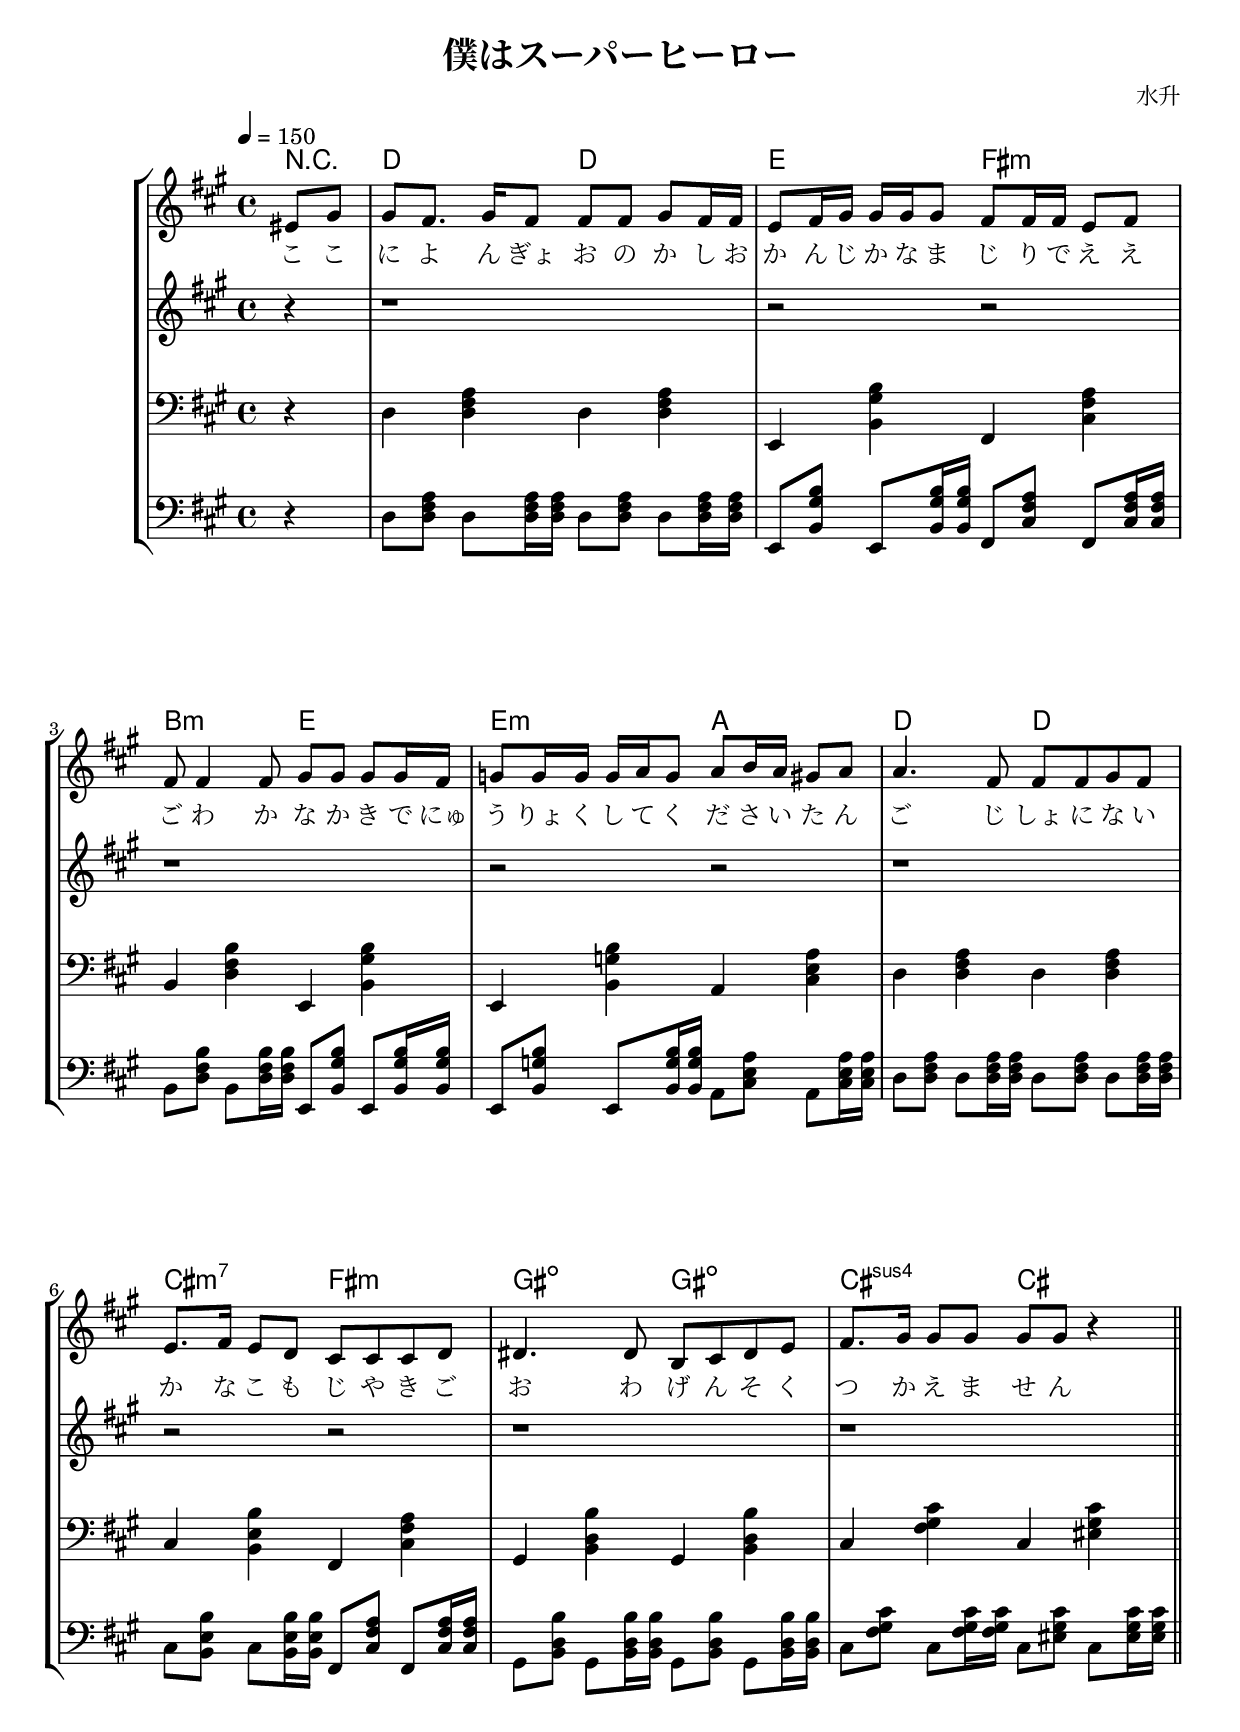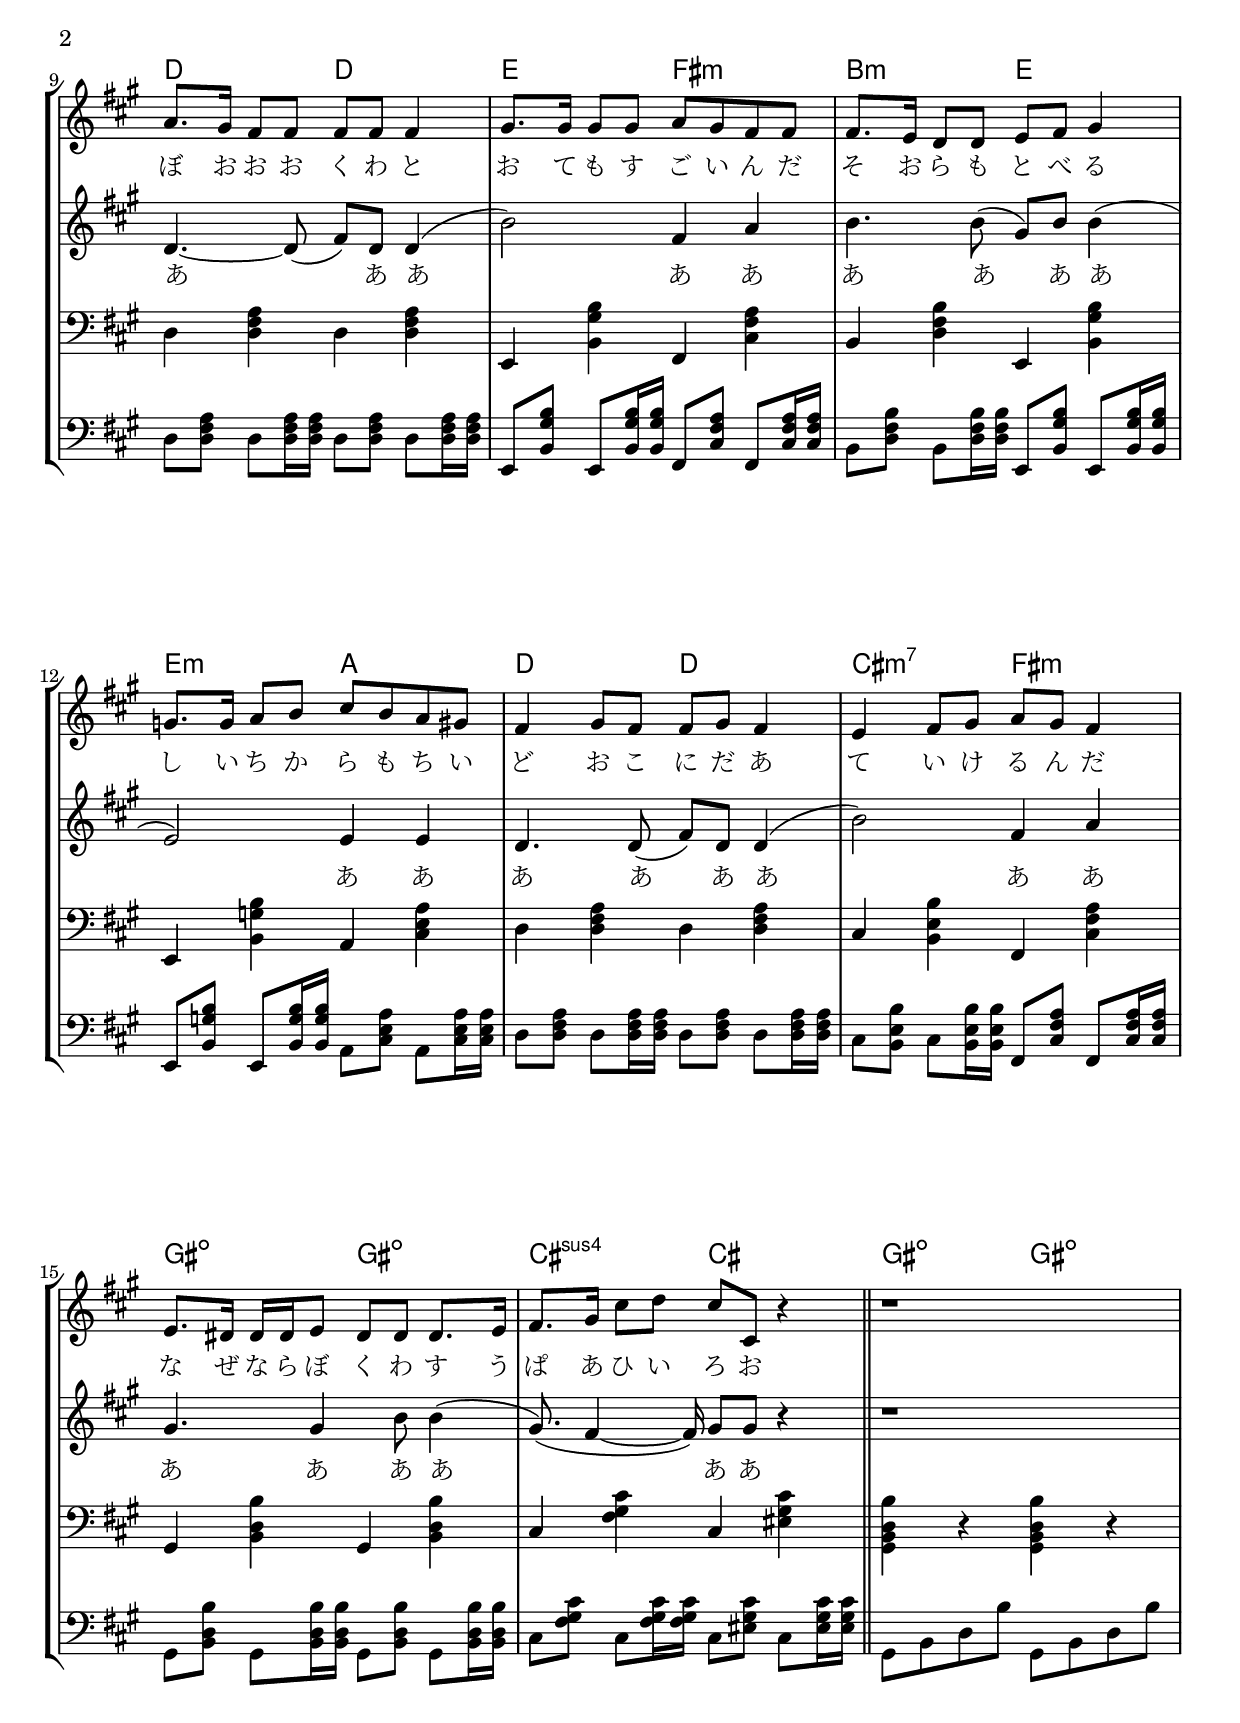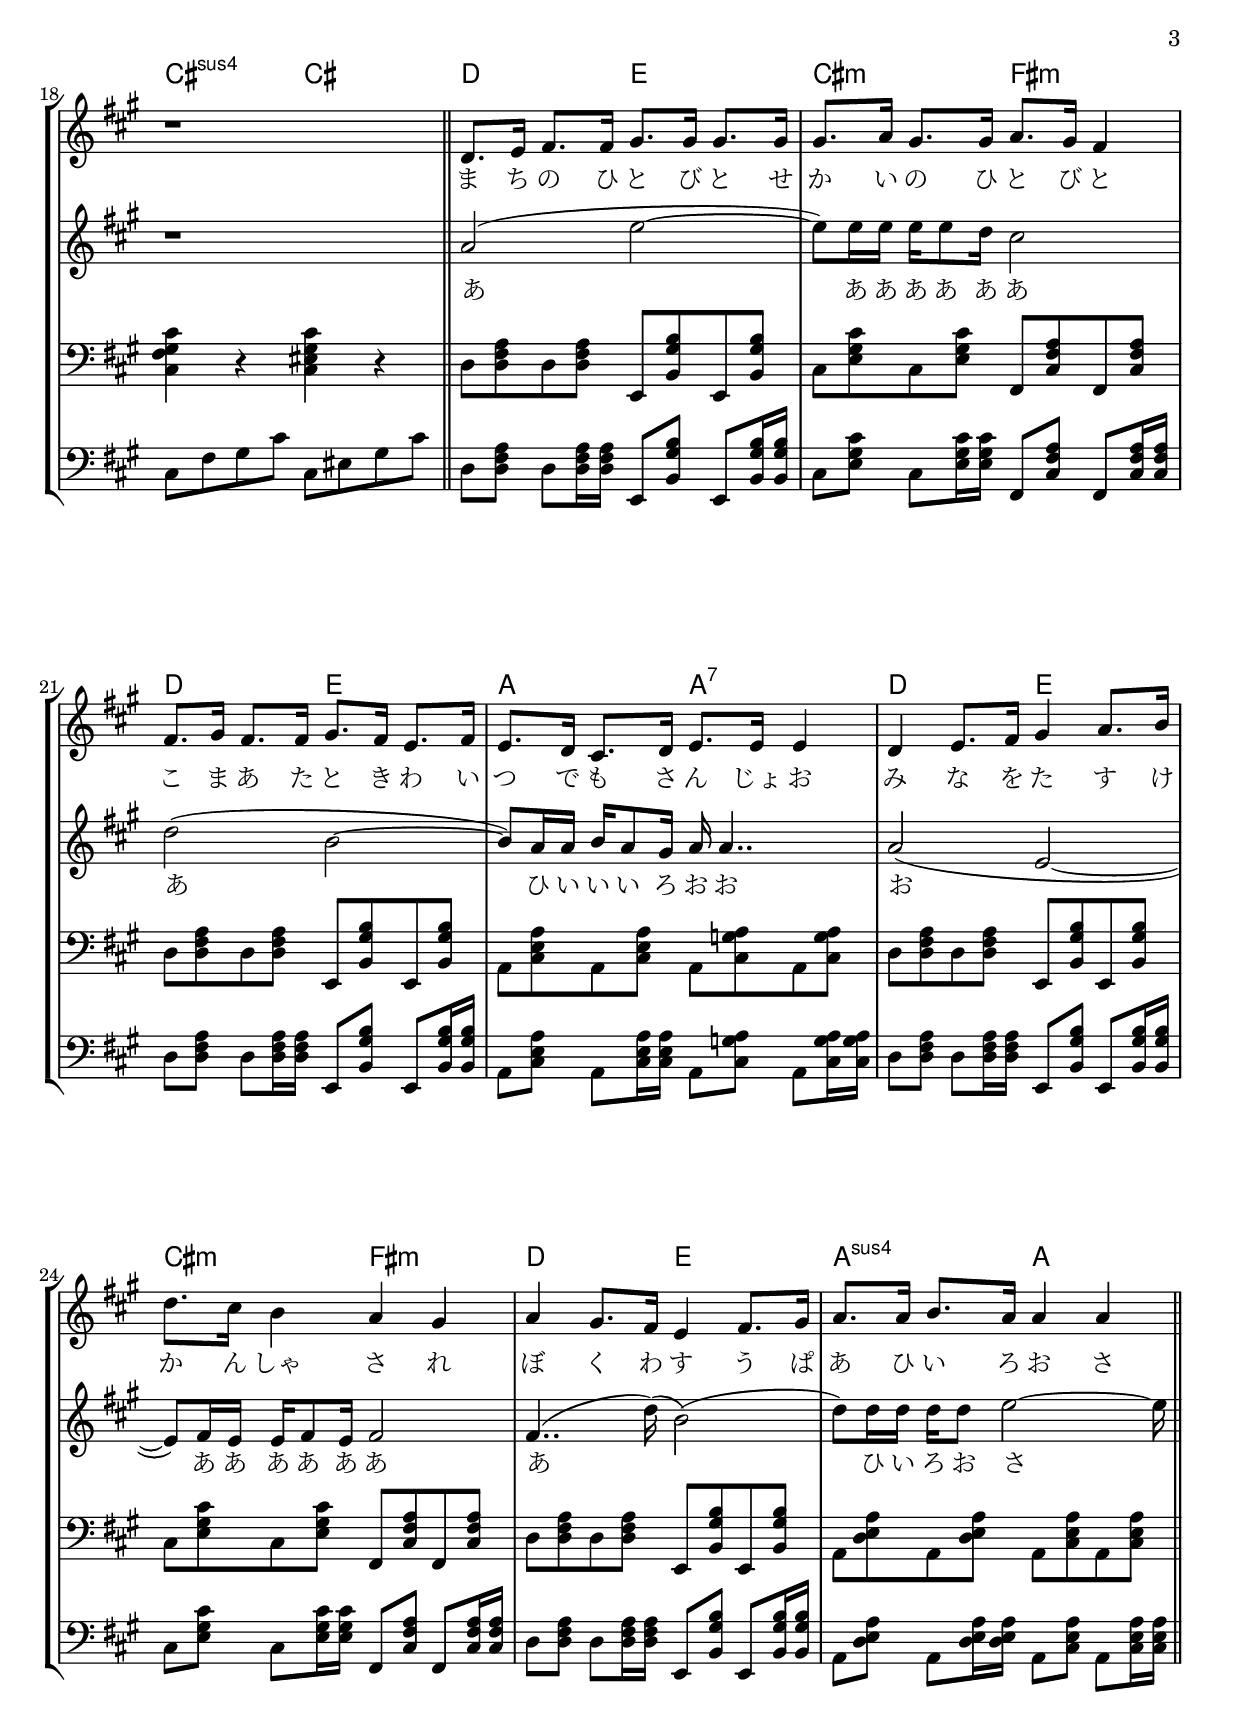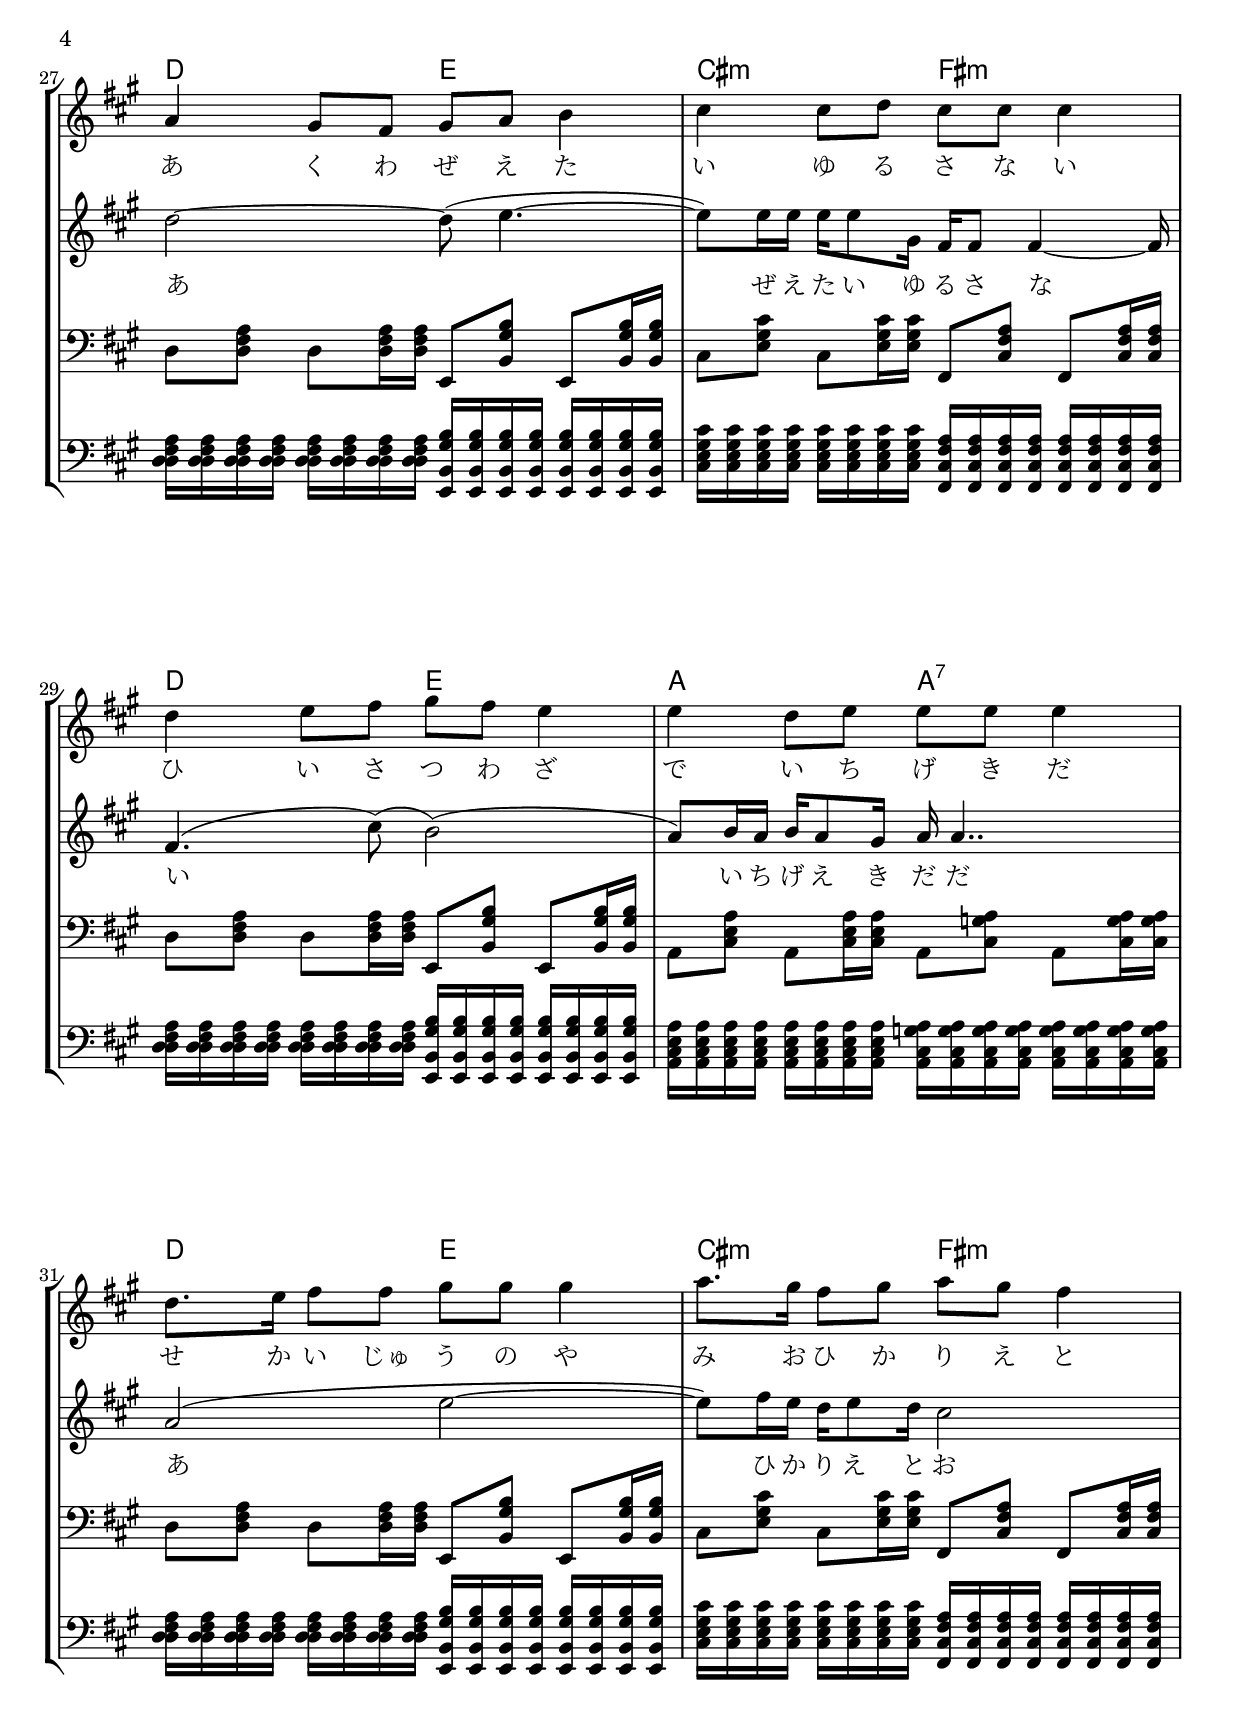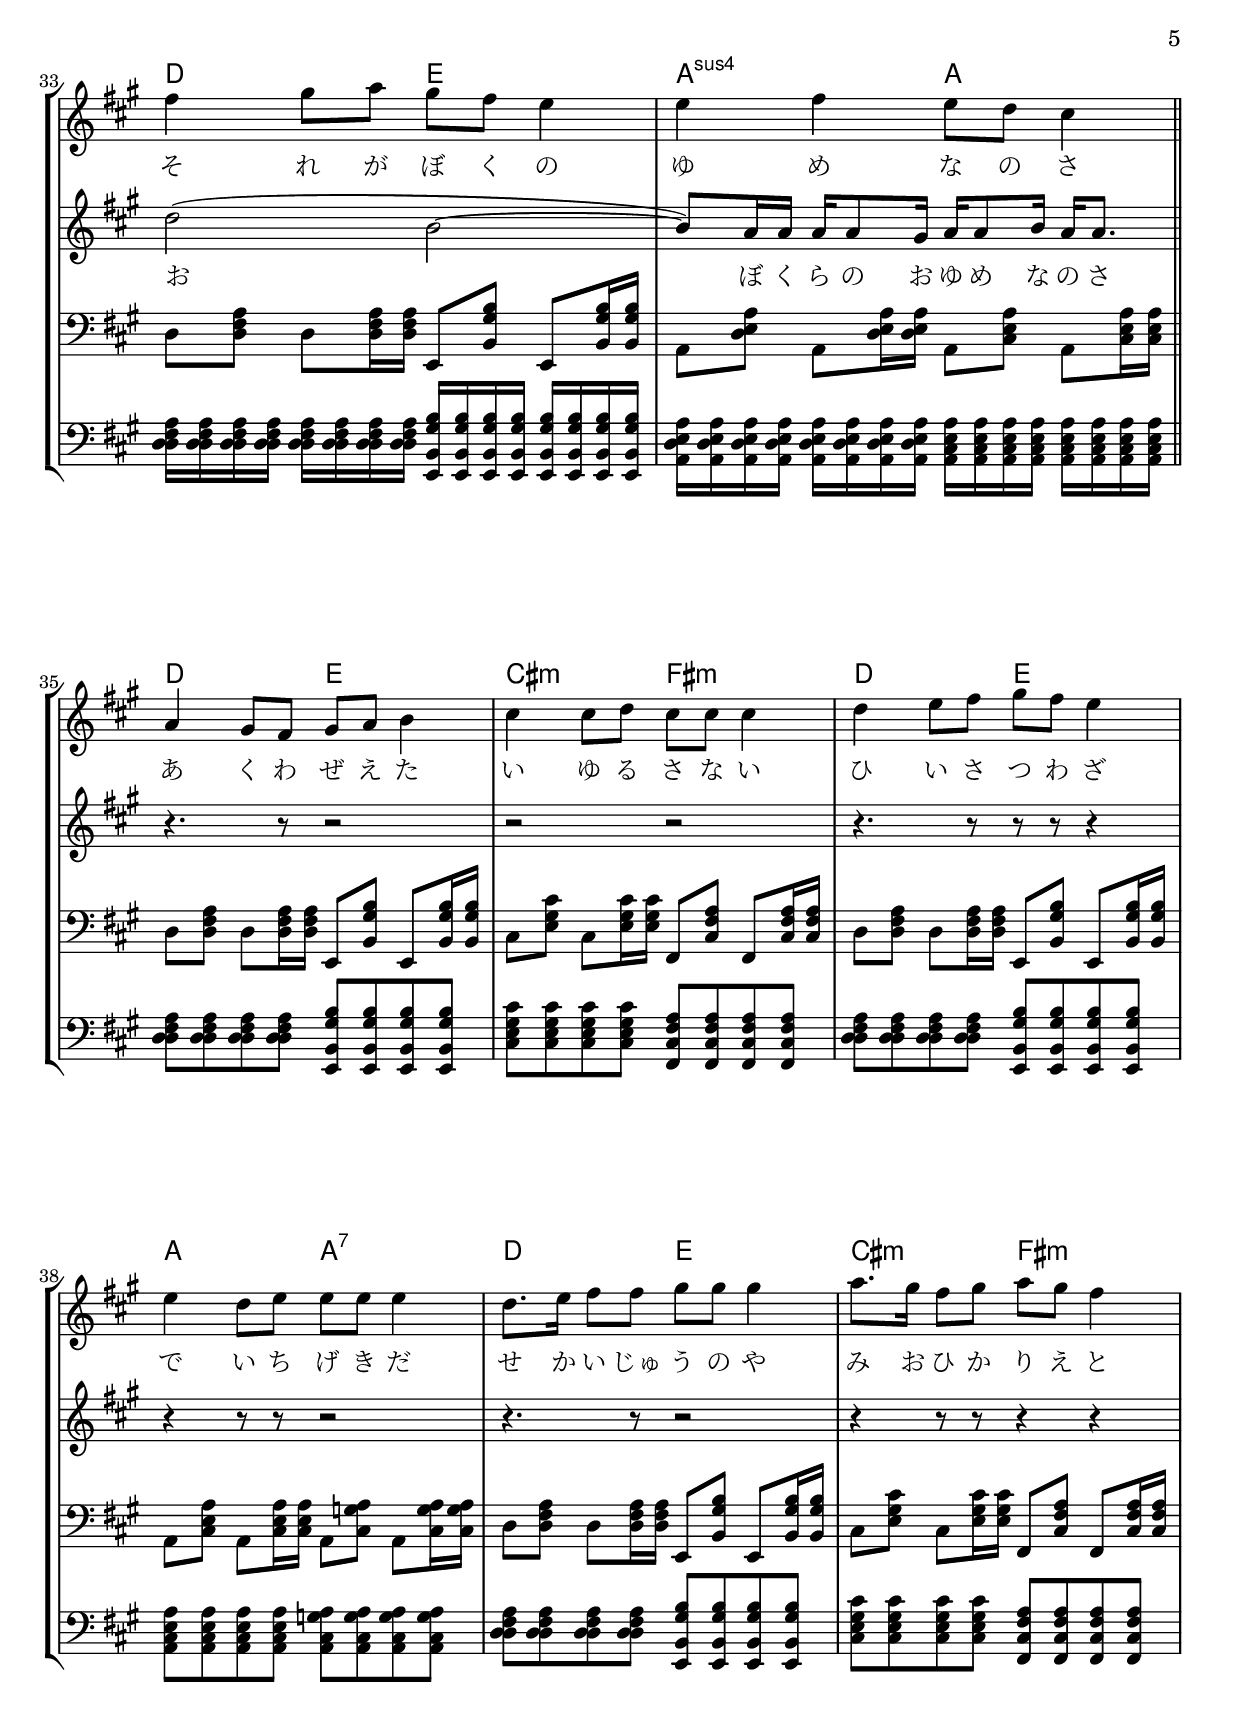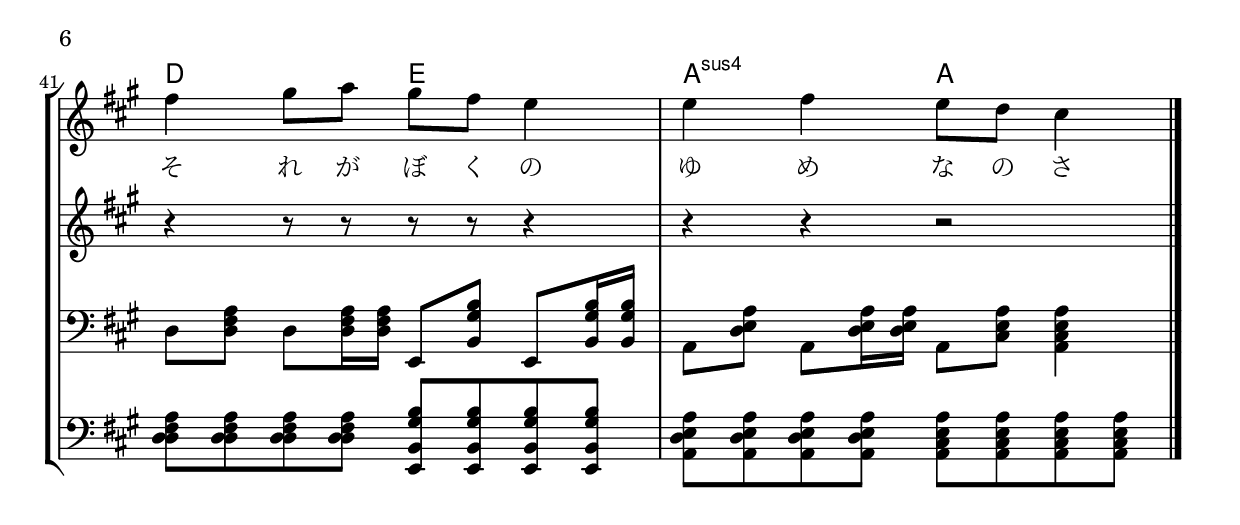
\version "2.12.1"

\header {
	title = \markup {僕はスーパーヒーロー}
	composer = \markup \center-column {水升}
}

harmony = \chordmode {
		r4d2 d e fis:m b:m e e:m a d d cis:min7 fis:m gis:dim gis:dim cis:sus4 cis 

	d d e fis:m b:m e e:m a d d cis:min7 fis:m gis:dim gis:dim cis:sus4 cis 

	gis:dim gis:dim cis:sus4 cis 

	d e cis:m fis:m d e a a:7 d e cis:m fis:m d e a:sus4 a 

	d e cis:m fis:m d e a a:7 d e cis:m fis:m d e a:sus4 a 

	d e cis:m fis:m d e a a:7 d e cis:m fis:m d e a:sus4 a 
}

melody = {
	\set Staff.midiInstrument = #"Electric Guitar (jazz)"
	\partial 8*2
		\key a \major
	\tempo 4 = 150
eis'8  gis'8 
	gis'8  fis'8.  gis'16  fis'8  fis'8  fis'8  gis'8  fis'16  fis'16 
	e'8  fis'16  gis'16  gis'16  gis'16  gis'8  fis'8  fis'16  fis'16  e'8  fis'8 
	fis'8  fis'4  fis'8  gis'8  gis'8  gis'8  gis'16  fis'16 
	g'8  g'16  g'16  g'16  a'16  g'8  a'8  b'16  a'16  gis'8  a'8 
	a'4.  fis'8  fis'8  fis'8  gis'8  fis'8 
	e'8.  fis'16  e'8  d'8  cis'8  cis'8  cis'8  d'8 
	dis'4.  dis'8  b8  cis'8  dis'8  e'8 
	fis'8.  gis'16  gis'8  gis'8  gis'8  gis'8  	r4 	\set Staff.midiInstrument = #"mmi0.45"
	a'8.  gis'16  fis'8  fis'8  fis'8  fis'8  fis'4 
	gis'8.  gis'16  gis'8  gis'8  a'8  gis'8  fis'8  fis'8 
	fis'8.  e'16  d'8  d'8  e'8  fis'8  gis'4 
	g'8.  g'16  a'8  b'8  cis''8  b'8  a'8  gis'8 
	fis'4  gis'8  fis'8  fis'8  gis'8  fis'4 
	e'4  fis'8  gis'8  a'8  gis'8  fis'4 
	e'8.  dis'16  dis'16  dis'16  e'8  dis'8  dis'8  dis'8.  e'16 
	fis'8.  gis'16  cis''8  d''8  cis''8  cis'8  	r4 	r1 | r1   
	\set Staff.midiInstrument = #"mmi0.45"
	d'8.  e'16  fis'8.  fis'16  gis'8.  gis'16  gis'8.  gis'16 
	gis'8.  a'16  gis'8.  gis'16  a'8.  gis'16  fis'4 
	fis'8.  gis'16  fis'8.  fis'16  gis'8.  fis'16  e'8.  fis'16 
	e'8.  d'16  cis'8.  d'16  e'8.  e'16  e'4 
	d'4  e'8.  fis'16  gis'4  a'8.  b'16 
	d''8.  cis''16  b'4  a'4  gis'4 
	a'4  gis'8.  fis'16  e'4  fis'8.  gis'16 
	a'8.  a'16  b'8.  a'16  a'4  a'4
	\set Staff.midiInstrument = #"mmi0.45"
	a'4  gis'8  fis'8  gis'8  a'8  b'4 
	cis''4  cis''8  d''8  cis''8  cis''8  cis''4 
	d''4  e''8  fis''8  gis''8  fis''8  e''4 
	e''4  d''8  e''8  e''8  e''8  e''4 
	d''8.  e''16  fis''8  fis''8  gis''8  gis''8  gis''4 
	a''8.  gis''16  fis''8  gis''8  a''8  gis''8  fis''4 
	fis''4  gis''8  a''8  gis''8  fis''8  e''4 
	e''4  fis''4  e''8  d''8  cis''4
	\set Staff.midiInstrument = #"Electric Guitar (jazz)"
	a'4  gis'8  fis'8  gis'8  a'8  b'4 
	cis''4  cis''8  d''8  cis''8  cis''8  cis''4 
	d''4  e''8  fis''8  gis''8  fis''8  e''4 
	e''4  d''8  e''8  e''8  e''8  e''4 
	d''8.  e''16  fis''8  fis''8  gis''8  gis''8  gis''4 
	a''8.  gis''16  fis''8  gis''8  a''8  gis''8  fis''4 
	fis''4  gis''8  a''8  gis''8  fis''8  e''4 
	e''4  fis''4  e''8  d''8  cis''4
	\bar "|."
}

words = \lyricmode {
	こ  こ  に  よ  ん  ぎょ  お  の  か  し  お  か  ん  じ  か  な  ま  じ  り  で  え  え  ご  わ  か  な  か  き  で  にゅ  う  りょ  く  し  て  く  だ  さ  い  た  ん  ご  じ  しょ  に  な  い  か  な  こ  も  じ  や  き  ご  お  わ  げ  ん  そ  く  つ  か  え  ま  せ  ん  
	ぼ  お  お  お  く  わ  と  お  て  も  す  ご  い  ん  だ  そ  お  ら  も  と  べ  る  し  い  ち  か  ら  も  ち  い  ど  お  こ  に  だ  あ  て  い  け  る  ん  だ  な  ぜ  な  ら  ぼ  く  わ  す  う  ぱ  あ  ひ  い  ろ  お  
	
	ま  ち  の  ひ  と  び  と  せ  か  い  の  ひ  と  び  と  こ  ま  あ  た  と  き  わ  い  つ  で  も  さ  ん  じょ  お  み  な  を  た  す  け  か  ん  しゃ  さ  れ  ぼ  く  わ  す  う  ぱ  あ  ひ  い  ろ  お  さ  
	あ  く  わ  ぜ  え  た  い  ゆ  る  さ  な  い  ひ  い  さ  つ  わ  ざ  で  い  ち  げ  き  だ  せ  か  い  じゅ  う  の  や  み  お  ひ  か  り  え  と  そ  れ  が  ぼ  く  の  ゆ  め  な  の  さ  
	あ  く  わ  ぜ  え  た  い  ゆ  る  さ  な  い  ひ  い  さ  つ  わ  ざ  で  い  ち  げ  き  だ  せ  か  い  じゅ  う  の  や  み  お  ひ  か  り  え  と  そ  れ  が  ぼ  く  の  ゆ  め  な  の  さ  
}

secondmelody = {
	\set Staff.midiInstrument = #"Helicopter"
	\partial 8*2
		\key a \major
	\tempo 4 = 150
r4  r1 
	r2  r2 
	r1~ 
	r2  r2 
	r1 
	r2  r2 
	r1 
	r1
	\set Staff.midiInstrument = #"fss0.32"
	d'4.  d'8  (fis'8)  d'8  d'4 
	(b'2)  fis'4  a'4 
	b'4.  b'8  (gis'8)  b'8  b'4 
	(e'2)  e'4  e'4 
	d'4.  d'8  (fis'8)  d'8  d'4 
	(b'2)  fis'4  a'4 
	gis'4.  gis'4  b'8  b'4 
	(gis'8.)  (fis'4~fis'16)  gis'8  gis'8  	r4 	r1 | r1   
	\set Staff.midiInstrument = #"fss0.32"
	a'2  (e''2~ 
	e''8)  e''16  e''16  e''16  e''8  d''16  cis''2 
	d''2  (b'2~ 
	b'8)  a'16  a'16  b'16  a'8  gis'16  a'16  a'4.. 
	a'2  (e'2~ 
	e'8)  fis'16  e'16  e'16  fis'8  e'16  fis'2 
	fis'4..  (d''16)  (b'2) 
	(d''8)  d''16  d''16  d''16  d''8  e''2~e''16
	\set Staff.midiInstrument = #"fss0.32"
	d''2~d''8  (e''4.~ 
	e''8)  e''16  e''16  e''16  e''8  gis'16  fis'16  fis'8  fis'4~fis'16 
	fis'4.  (cis''8)  (b'2) 
	(a'8)  b'16  a'16  b'16  a'8  gis'16  a'16  a'4.. 
	a'2  (e''2~ 
	e''8)  fis''16  e''16  d''16  e''8  d''16  cis''2 
	d''2  (b'2~ 
	b'8)  a'16  a'16  a'16  a'8  gis'16  a'16  a'8  b'16  a'16  a'8.
	\set Staff.midiInstrument = #"Helicopter"
	r4. r8  r2~ 
	r2  r2~ 
	r4.  r8  r8  r8  r4~ 
	r4  r8  r8  r2 
	r4.  r8  r2 
	r4  r8  r8  r4  r4~ 
	r4  r8  r8  r8  r8  r4~ 
	r4  r4  r2
	\bar "|."
}

secondwords = \lyricmode {
	
	あ  あ  あ  あ  あ  あ  あ  あ  あ  あ  あ  あ  あ  あ  あ  あ  あ  あ  あ  あ  あ  あ  あ  あ  
	
	あ  あ  あ  あ  あ  あ  あ  ひ  い  い  い  ろ  お  お  お  あ  あ  あ  あ  あ  あ  あ  ひ  い  ろ  お  さ  あ  
	ぜ  え  た  い  ゆ  る  さ  な  い  い  ち  げ  え  き  だ  だ  あ  ひ  か  り  え  と  お  お  ぼ  く  ら  の  お  ゆ  め  な  の  さ  あ  
	
}

tempochange = {
	\tempo 4 = 150
	r1 | r1 | r1 | r1 | r1 | r1 | r1 | r1 \bar "||"
	\tempo 4 = 150
	r1 | r1 | r1 | r1 | r1 | r1 | r1 | r1 \bar "||"
	\tempo 4 = 150
	r1 | r1 \bar "||"
	\tempo 4 = 150
	r1 | r1 | r1 | r1 | r1 | r1 | r1 | r1 \bar "||"
	\tempo 4 = 150
	r1 | r1 | r1 | r1 | r1 | r1 | r1 | r1 \bar "||"
	\tempo 4 = 150
	r1 | r1 | r1 | r1 | r1 | r1 | r1 | r1 \bar "|."
}

mainacc = {
	\clef bass
	\set Staff.midiInstrument = #"Electric Guitar (jazz)"
	\key a \major
	\tempo 4 = 150
	\partial 8*2
	r4	d4 <d fis a>4
	d4 <d fis a>4
	e,4 <b, gis b>4
	fis,4 <cis fis a>4
	b,4 <d fis b>4
	e,4 <b, gis b>4
	e,4 <b, g b>4
	a,4 <cis e a>4
	d4 <d fis a>4
	d4 <d fis a>4
	cis4 <b, e b>4
	fis,4 <cis fis a>4
	gis,4 <b, d b>4
	gis,4 <b, d b>4
	cis4 <fis gis cis'>4
	cis4 <eis gis cis'>4
	\bar "||"

	\set Staff.midiInstrument = #"Electric Guitar (clean)"
	d4 <d fis a>4
	d4 <d fis a>4
	e,4 <b, gis b>4
	fis,4 <cis fis a>4
	b,4 <d fis b>4
	e,4 <b, gis b>4
	e,4 <b, g b>4
	a,4 <cis e a>4
	d4 <d fis a>4
	d4 <d fis a>4
	cis4 <b, e b>4
	fis,4 <cis fis a>4
	gis,4 <b, d b>4
	gis,4 <b, d b>4
	cis4 <fis gis cis'>4
	cis4 <eis gis cis'>4
	\bar "||"

	\set Staff.midiInstrument = #"Electric Guitar (clean)"
	<gis, b, d b>4 r4
	<gis, b, d b>4 r4
	<cis fis gis cis'>4 r4
	<cis eis gis cis'>4 r4
	\bar "||"

	\set Staff.midiInstrument = #"Electric Guitar (clean)"
	d8 <d fis a> d <d fis a>
	e,8 <b, gis b> e, <b, gis b>
	cis8 <e gis cis'> cis <e gis cis'>
	fis,8 <cis fis a> fis, <cis fis a>
	d8 <d fis a> d <d fis a>
	e,8 <b, gis b> e, <b, gis b>
	a,8 <cis e a> a, <cis e a>
	a,8 <cis g a> a, <cis g a>
	d8 <d fis a> d <d fis a>
	e,8 <b, gis b> e, <b, gis b>
	cis8 <e gis cis'> cis <e gis cis'>
	fis,8 <cis fis a> fis, <cis fis a>
	d8 <d fis a> d <d fis a>
	e,8 <b, gis b> e, <b, gis b>
	a,8 <d e a> a, <d e a>
	a,8 <cis e a> a, <cis e a>
	\bar "||"

	\set Staff.midiInstrument = #"Electric Guitar (clean)"
	d8 <d fis a> d <d fis a>16 <d fis a>
	e,8 <b, gis b> e, <b, gis b>16 <b, gis b>
	cis8 <e gis cis'> cis <e gis cis'>16 <e gis cis'>
	fis,8 <cis fis a> fis, <cis fis a>16 <cis fis a>
	d8 <d fis a> d <d fis a>16 <d fis a>
	e,8 <b, gis b> e, <b, gis b>16 <b, gis b>
	a,8 <cis e a> a, <cis e a>16 <cis e a>
	a,8 <cis g a> a, <cis g a>16 <cis g a>
	d8 <d fis a> d <d fis a>16 <d fis a>
	e,8 <b, gis b> e, <b, gis b>16 <b, gis b>
	cis8 <e gis cis'> cis <e gis cis'>16 <e gis cis'>
	fis,8 <cis fis a> fis, <cis fis a>16 <cis fis a>
	d8 <d fis a> d <d fis a>16 <d fis a>
	e,8 <b, gis b> e, <b, gis b>16 <b, gis b>
	a,8 <d e a> a, <d e a>16 <d e a>
	a,8 <cis e a> a, <cis e a>16 <cis e a>
	\bar "||"

	\set Staff.midiInstrument = #"Electric Guitar (clean)"
	d8 <d fis a> d <d fis a>16 <d fis a>
	e,8 <b, gis b> e, <b, gis b>16 <b, gis b>
	cis8 <e gis cis'> cis <e gis cis'>16 <e gis cis'>
	fis,8 <cis fis a> fis, <cis fis a>16 <cis fis a>
	d8 <d fis a> d <d fis a>16 <d fis a>
	e,8 <b, gis b> e, <b, gis b>16 <b, gis b>
	a,8 <cis e a> a, <cis e a>16 <cis e a>
	a,8 <cis g a> a, <cis g a>16 <cis g a>
	d8 <d fis a> d <d fis a>16 <d fis a>
	e,8 <b, gis b> e, <b, gis b>16 <b, gis b>
	cis8 <e gis cis'> cis <e gis cis'>16 <e gis cis'>
	fis,8 <cis fis a> fis, <cis fis a>16 <cis fis a>
	d8 <d fis a> d <d fis a>16 <d fis a>
	e,8 <b, gis b> e, <b, gis b>16 <b, gis b>
	a,8 <d e a> a, <d e a>16 <d e a>
	a,8 <cis e a>8 <a, cis e a>4
	\bar "|."
}

subacc = {
	\clef bass
	\set Staff.midiInstrument = #"Electric Guitar (jazz)"
	\key a \major
	\tempo 4 = 150
	\partial 8*2
	r4	d8 <d fis a> d <d fis a>16 <d fis a>
	d8 <d fis a> d <d fis a>16 <d fis a>
	e,8 <b, gis b> e, <b, gis b>16 <b, gis b>
	fis,8 <cis fis a> fis, <cis fis a>16 <cis fis a>
	b,8 <d fis b> b, <d fis b>16 <d fis b>
	e,8 <b, gis b> e, <b, gis b>16 <b, gis b>
	e,8 <b, g b> e, <b, g b>16 <b, g b>
	a,8 <cis e a> a, <cis e a>16 <cis e a>
	d8 <d fis a> d <d fis a>16 <d fis a>
	d8 <d fis a> d <d fis a>16 <d fis a>
	cis8 <b, e b> cis <b, e b>16 <b, e b>
	fis,8 <cis fis a> fis, <cis fis a>16 <cis fis a>
	gis,8 <b, d b> gis, <b, d b>16 <b, d b>
	gis,8 <b, d b> gis, <b, d b>16 <b, d b>
	cis8 <fis gis cis'> cis <fis gis cis'>16 <fis gis cis'>
	cis8 <eis gis cis'> cis <eis gis cis'>16 <eis gis cis'>
	\bar "||"

	\set Staff.midiInstrument = #"Electric Guitar (jazz)"
	d8 <d fis a> d <d fis a>16 <d fis a>
	d8 <d fis a> d <d fis a>16 <d fis a>
	e,8 <b, gis b> e, <b, gis b>16 <b, gis b>
	fis,8 <cis fis a> fis, <cis fis a>16 <cis fis a>
	b,8 <d fis b> b, <d fis b>16 <d fis b>
	e,8 <b, gis b> e, <b, gis b>16 <b, gis b>
	e,8 <b, g b> e, <b, g b>16 <b, g b>
	a,8 <cis e a> a, <cis e a>16 <cis e a>
	d8 <d fis a> d <d fis a>16 <d fis a>
	d8 <d fis a> d <d fis a>16 <d fis a>
	cis8 <b, e b> cis <b, e b>16 <b, e b>
	fis,8 <cis fis a> fis, <cis fis a>16 <cis fis a>
	gis,8 <b, d b> gis, <b, d b>16 <b, d b>
	gis,8 <b, d b> gis, <b, d b>16 <b, d b>
	cis8 <fis gis cis'> cis <fis gis cis'>16 <fis gis cis'>
	cis8 <eis gis cis'> cis <eis gis cis'>16 <eis gis cis'>
	\bar "||"

	\set Staff.midiInstrument = #"Electric Guitar (jazz)"
	gis,8 b,8 d8 b8
	gis,8 b,8 d8 b8
	cis8 fis8 gis8 cis'8
	cis8 eis8 gis8 cis'8
	\bar "||"

	\set Staff.midiInstrument = #"Electric Guitar (jazz)"
	d8 <d fis a> d <d fis a>16 <d fis a>
	e,8 <b, gis b> e, <b, gis b>16 <b, gis b>
	cis8 <e gis cis'> cis <e gis cis'>16 <e gis cis'>
	fis,8 <cis fis a> fis, <cis fis a>16 <cis fis a>
	d8 <d fis a> d <d fis a>16 <d fis a>
	e,8 <b, gis b> e, <b, gis b>16 <b, gis b>
	a,8 <cis e a> a, <cis e a>16 <cis e a>
	a,8 <cis g a> a, <cis g a>16 <cis g a>
	d8 <d fis a> d <d fis a>16 <d fis a>
	e,8 <b, gis b> e, <b, gis b>16 <b, gis b>
	cis8 <e gis cis'> cis <e gis cis'>16 <e gis cis'>
	fis,8 <cis fis a> fis, <cis fis a>16 <cis fis a>
	d8 <d fis a> d <d fis a>16 <d fis a>
	e,8 <b, gis b> e, <b, gis b>16 <b, gis b>
	a,8 <d e a> a, <d e a>16 <d e a>
	a,8 <cis e a> a, <cis e a>16 <cis e a>
	\bar "||"

	\set Staff.midiInstrument = #"Electric Guitar (jazz)"
	<d d fis a>16 <d d fis a>16 <d d fis a>16 <d d fis a>16 <d d fis a>16 <d d fis a>16 <d d fis a>16 <d d fis a>16
	 <e, b, gis b>16 <e, b, gis b>16 <e, b, gis b>16 <e, b, gis b>16 <e, b, gis b>16 <e, b, gis b>16 <e, b, gis b>16 <e, b, gis b>16
	 <cis e gis cis'>16 <cis e gis cis'>16 <cis e gis cis'>16 <cis e gis cis'>16 <cis e gis cis'>16 <cis e gis cis'>16 <cis e gis cis'>16 <cis e gis cis'>16
	 <fis, cis fis a>16 <fis, cis fis a>16 <fis, cis fis a>16 <fis, cis fis a>16 <fis, cis fis a>16 <fis, cis fis a>16 <fis, cis fis a>16 <fis, cis fis a>16
	 <d d fis a>16 <d d fis a>16 <d d fis a>16 <d d fis a>16 <d d fis a>16 <d d fis a>16 <d d fis a>16 <d d fis a>16
	 <e, b, gis b>16 <e, b, gis b>16 <e, b, gis b>16 <e, b, gis b>16 <e, b, gis b>16 <e, b, gis b>16 <e, b, gis b>16 <e, b, gis b>16
	 <a, cis e a>16 <a, cis e a>16 <a, cis e a>16 <a, cis e a>16 <a, cis e a>16 <a, cis e a>16 <a, cis e a>16 <a, cis e a>16
	 <a, cis g a>16 <a, cis g a>16 <a, cis g a>16 <a, cis g a>16 <a, cis g a>16 <a, cis g a>16 <a, cis g a>16 <a, cis g a>16
	 <d d fis a>16 <d d fis a>16 <d d fis a>16 <d d fis a>16 <d d fis a>16 <d d fis a>16 <d d fis a>16 <d d fis a>16
	 <e, b, gis b>16 <e, b, gis b>16 <e, b, gis b>16 <e, b, gis b>16 <e, b, gis b>16 <e, b, gis b>16 <e, b, gis b>16 <e, b, gis b>16
	 <cis e gis cis'>16 <cis e gis cis'>16 <cis e gis cis'>16 <cis e gis cis'>16 <cis e gis cis'>16 <cis e gis cis'>16 <cis e gis cis'>16 <cis e gis cis'>16
	 <fis, cis fis a>16 <fis, cis fis a>16 <fis, cis fis a>16 <fis, cis fis a>16 <fis, cis fis a>16 <fis, cis fis a>16 <fis, cis fis a>16 <fis, cis fis a>16
	 <d d fis a>16 <d d fis a>16 <d d fis a>16 <d d fis a>16 <d d fis a>16 <d d fis a>16 <d d fis a>16 <d d fis a>16
	 <e, b, gis b>16 <e, b, gis b>16 <e, b, gis b>16 <e, b, gis b>16 <e, b, gis b>16 <e, b, gis b>16 <e, b, gis b>16 <e, b, gis b>16
	 <a, d e a>16 <a, d e a>16 <a, d e a>16 <a, d e a>16 <a, d e a>16 <a, d e a>16 <a, d e a>16 <a, d e a>16
	 <a, cis e a>16 <a, cis e a>16 <a, cis e a>16 <a, cis e a>16 <a, cis e a>16 <a, cis e a>16 <a, cis e a>16 <a, cis e a>16
	\bar "||"

	\set Staff.midiInstrument = #"Electric Guitar (jazz)"
	<d d fis a>8 <d d fis a>8 <d d fis a>8 <d d fis a>8
	<e, b, gis b>8 <e, b, gis b>8 <e, b, gis b>8 <e, b, gis b>8
	<cis e gis cis'>8 <cis e gis cis'>8 <cis e gis cis'>8 <cis e gis cis'>8
	<fis, cis fis a>8 <fis, cis fis a>8 <fis, cis fis a>8 <fis, cis fis a>8
	<d d fis a>8 <d d fis a>8 <d d fis a>8 <d d fis a>8
	<e, b, gis b>8 <e, b, gis b>8 <e, b, gis b>8 <e, b, gis b>8
	<a, cis e a>8 <a, cis e a>8 <a, cis e a>8 <a, cis e a>8
	<a, cis g a>8 <a, cis g a>8 <a, cis g a>8 <a, cis g a>8
	<d d fis a>8 <d d fis a>8 <d d fis a>8 <d d fis a>8
	<e, b, gis b>8 <e, b, gis b>8 <e, b, gis b>8 <e, b, gis b>8
	<cis e gis cis'>8 <cis e gis cis'>8 <cis e gis cis'>8 <cis e gis cis'>8
	<fis, cis fis a>8 <fis, cis fis a>8 <fis, cis fis a>8 <fis, cis fis a>8
	<d d fis a>8 <d d fis a>8 <d d fis a>8 <d d fis a>8
	<e, b, gis b>8 <e, b, gis b>8 <e, b, gis b>8 <e, b, gis b>8
	<a, d e a>8 <a, d e a>8 <a, d e a>8 <a, d e a>8
	<a, cis e a>8 <a, cis e a>8 <a, cis e a>8 <a, cis e a>8
	\bar "|."
}

percA = {
	\drummode {
	\partial 8*2
	r4	r4 hh4 hh4 hh4  |hh4 hh4 hh4 hh4  |hh4 hh4 hh4 hh4  |hh4 hh4 hh4 hh4  |r4 hh4 hh4 hh4  |hh4 hh4 hh4 hh4  |hh4 hh4 hh4 hh4  |r1  \bar "||"
	r4 hh4 hh4 hh4  |hh4 hh4 hh4 hh4  |hh4 hh4 hh4 hh4  |hh4 hh4 hh4 hh4  |r4 hh4 hh4 hh4  |hh4 hh4 hh4 hh4  |hh4 hh4 hh4 hh4  |r1  \bar "||"
	r1 |r1 \bar "||"
	cymc1  |r1  |r1  |r1  |cymc1  |r1  |r1  |r1  \bar "||"
	r1  |hh4 hh4 hh4 hh4  |r1  |hh4 hh4 hh4 hh4  |r1  |hh4 hh4 hh4 hh4  |r1  |hh4 hh4 hh2  \bar "||"
	r1  |hh4 hh4 hh4 hh4  |r1  |hh4 hh4 hh4 hh4  |r1  |hh4 hh4 hh4 hh4  |r1  |hh4 hh4 hh2  \bar "|."
	}
}

percB = {
	\drummode {
	\partial 8*2
	r4	r4 sn8 sn4. sn4  |r4 sn8 sn4. sn4  |r4 sn8 sn4. sn4  |r4 sn8 sn4. sn4  |r4 sn8 sn4. sn4  |r4 sn8 sn4. sn4  |r4 sn8 sn4. sn4  |sn16 sn16 sn16 sn16 sn16 sn16 sn16 sn16 sn16 sn16 sn16 sn16 sn16 sn16 sn16 sn16  \bar "||"
	r4 sn8 sn4. sn4  |r4 sn8 sn4. sn4  |r4 sn8 sn4. sn4  |r4 sn8 sn4. sn4  |r4 sn8 sn4. sn4  |r4 sn8 sn4. sn4  |r4 sn8 sn4. sn4  |sn16 sn16 sn16 sn16 sn16 sn16 sn16 sn16 sn16 sn16 sn16 sn16 sn16 sn16 sn16 sn16  \bar "||"
	r1 |r1 \bar "||"
	r8 hho8 hho8 hho8 hho8 hho8 hho8 hho8  |hho8 hho8 hho8 hho8 hho8 hho8 hho8 hho8  |hho8 hho8 hho8 hho8 hho8 hho8 hho8 hho8  |hho8 hho8 hho8 hho8 hho8 hho4.  |r8 hho8 hho8 hho8 hho8 hho8 hho8 hho8  |hho8 hho8 hho8 hho8 hho8 hho8 hho8 hho8  |hho8 hho8 hho8 hho8 hho8 hho8 hho8 hho8  |hho8 hho8 hho8 hho8 hho8 hho4.  \bar "||"
	sn4 sn4 sn4 sn4  |r4 sn2 sn8. sn16  |sn4 sn4 sn4 sn4  |r4 sn2 sn8. sn16  |sn4 sn4 sn4 sn4  |r4 sn2 sn8. sn16  |sn4 sn4 sn4 sn4  |r4 sn4 r16 sn16 sn16 sn16 sn16 sn16 sn16 sn16  \bar "||"
	sn4 sn4 sn4 sn4  |r4 sn2 sn8. sn16  |sn4 sn4 sn4 sn4  |r4 sn2 sn8. sn16  |sn4 sn4 sn4 sn4  |r4 sn2 sn8. sn16  |sn4 sn4 sn4 sn4  |r4 sn4 r16 sn16 sn16 sn16 sn16 sn16 sn16 sn16  \bar "|."
	}
}

percC = {
	\drummode {
	\partial 8*2
	r4	bd4 bd4 bd4 bd4  |bd4 bd4 bd4 bd8 bd8  |bd4 bd4 bd4 bd4  |bd4 bd4 bd4 bd8 bd8  |bd4 bd4 bd4 bd4  |bd4 bd4 bd4 bd8 bd8  |bd4 bd4 bd4 bd4  |bd4 bd4 bd8 bd8 bd8 bd8  \bar "||"
	bd4 bd4 bd4 bd4  |bd4 bd4 bd4 bd8 bd8  |bd4 bd4 bd4 bd4  |bd4 bd4 bd4 bd8 bd8  |bd4 bd4 bd4 bd4  |bd4 bd4 bd4 bd8 bd8  |bd4 bd4 bd4 bd4  |bd4 bd4 bd8 bd8 bd8 bd8  \bar "||"
	r1 |r1 \bar "||"
	r1  |r1  |r1  |r2. hh4  |r1  |r1  |r1  |r2. hh4  \bar "||"
	bd16 bd16 bd16 bd16 bd16 bd16 bd16 bd16 bd16 bd16 bd16 bd16 bd16 bd16 bd16 bd16  |bd8 bd8 bd8 bd8 bd8 bd8 bd8 bd8  |bd16 bd16 bd16 bd16 bd16 bd16 bd16 bd16 bd16 bd16 bd16 bd16 bd16 bd16 bd16 bd16  |bd8 bd8 bd8 bd8 bd8 bd8 bd8 bd8  |bd16 bd16 bd16 bd16 bd16 bd16 bd16 bd16 bd16 bd16 bd16 bd16 bd16 bd16 bd16 bd16  |bd8 bd8 bd8 bd8 bd8 bd8 bd8 bd8  |bd16 bd16 bd16 bd16 bd16 bd16 bd16 bd16 bd16 bd16 bd16 bd16 bd16 bd16 bd16 bd16  |bd8 bd8 bd8 bd8 bd8 bd8 bd8 bd8  \bar "||"
	bd16 bd16 bd16 bd16 bd16 bd16 bd16 bd16 bd16 bd16 bd16 bd16 bd16 bd16 bd16 bd16  |bd8 bd8 bd8 bd8 bd8 bd8 bd8 bd8  |bd16 bd16 bd16 bd16 bd16 bd16 bd16 bd16 bd16 bd16 bd16 bd16 bd16 bd16 bd16 bd16  |bd8 bd8 bd8 bd8 bd8 bd8 bd8 bd8  |bd16 bd16 bd16 bd16 bd16 bd16 bd16 bd16 bd16 bd16 bd16 bd16 bd16 bd16 bd16 bd16  |bd8 bd8 bd8 bd8 bd8 bd8 bd8 bd8  |bd16 bd16 bd16 bd16 bd16 bd16 bd16 bd16 bd16 bd16 bd16 bd16 bd16 bd16 bd16 bd16  |bd8 bd8 bd8 bd8 bd8 bd8 bd8 bd8  \bar "|."
	}
}

percD = {
	\drummode {
	\partial 8*2
	r4	r8 hhp4 hhp4 hhp4 hhp8  |r8 hhp4 hhp4 hhp4 hhp8  |r8 hhp4 hhp4 hhp4 hhp8  |r8 hhp4 hhp4 hhp4 hhp8  |r8 hhp4 hhp4 hhp4 hhp8  |r8 hhp4 hhp4 hhp4 hhp8  |r8 hhp4 hhp4 hhp4 hhp8  |r8 hhp4 hhp4 hhp4 hhp8  \bar "||"
	r8 hhp4 hhp4 hhp4 hhp8  |r8 hhp4 hhp4 hhp4 hhp8  |r8 hhp4 hhp4 hhp4 hhp8  |r8 hhp4 hhp4 hhp4 hhp8  |r8 hhp4 hhp4 hhp4 hhp8  |r8 hhp4 hhp4 hhp4 hhp8  |r8 hhp4 hhp4 hhp4 hhp8  |r8 hhp4 hhp4 hhp4 hhp8  \bar "||"
	r1 |r1 \bar "||"
	r8 sn4 sn4 sn4 sn8  |r8 sn4 sn4 sn4 sn8  |r8 sn4 sn4 sn4 sn8  |r8 sn4 sn4 sn8. sn16 sn16 sn16  |r8 sn4 sn4 sn4 sn8  |r8 sn4 sn4 sn4 sn8  |r8 sn4 sn4 sn4 sn8  |r8 sn4 sn4 sn8. sn16 sn16 sn16  \bar "||"
	r1  |r8 hho4 hho4 hho4 hho8  |r1  |r8 hho4 hho4 hho4 hho8  |r1  |r8 hho4 hho4 hho4 hho8  |r1  |r8 hho4 hho2 r8  \bar "||"
	r1  |r8 hho4 hho4 hho4 hho8  |r1  |r8 hho4 hho4 hho4 hho8  |r1  |r8 hho4 hho4 hho4 hho8  |r1  |r8 hho4 hho2 r8  \bar "|."
	}
}

percE = {
	\drummode {
	\partial 8*2
	r4	cymc1  |r1 |r1 |r1 |cymc1  |r1 |r1 |r1 \bar "||"
	cymc1  |r1 |r1 |r1 |cymc1  |r1 |r1 |r1 \bar "||"
	r1 |r1 \bar "||"
	bd4 bd16 bd8. bd8. bd8 bd8.  |bd4 bd16 bd8. bd16 bd8 bd8 bd8.  |bd4 bd16 bd8. bd8. bd8 bd8.  |bd4 bd16 bd8. bd16 bd8. bd4  |bd4 bd16 bd8. bd8. bd8 bd8.  |bd4 bd16 bd8. bd16 bd8 bd8 bd8.  |bd4 bd16 bd8. bd8. bd8 bd8.  |bd4 bd16 bd8. bd16 bd8. bd4  \bar "||"
	cymc4 cymc4 cymc4 cymc4  |r1 |cymc4 cymc4 cymc4 cymc4  |r1 |cymc4 cymc4 cymc4 cymc4  |r1 |cymc4 cymc4 cymc4 cymc4  |r1 \bar "||"
	cymc4 cymc4 cymc4 cymc4  |r1 |cymc4 cymc4 cymc4 cymc4  |r1 |cymc4 cymc4 cymc4 cymc4  |r1 |cymc4 cymc4 cymc4 cymc4  |r1 \bar "|."
	}
}

percF = {
	\drummode {
	\partial 8*2
	r4	r1 | r1 | r1 | r1 | r1 | r1 | r1 | r1 \bar "||"
	r1 | r1 | r1 | r1 | r1 | r1 | r1 | r1 \bar "||"
	r1 | r1 \bar "||"
	r1 | r1 | r1 | r1 | r1 | r1 | r1 | r1 \bar "||"
	r8 tommh2 tommh8. tommh16 tommh8  |r1 |r8 tommh2 tommh8. tommh16 tommh8  |r1 |r8 tommh2 tommh8. tommh16 tommh8  |r1 |r8 tommh2 tommh8. tommh16 tommh8  |r1 \bar "||"
	r8 tommh2 tommh8. tommh16 tommh8  |r1 |r8 tommh2 tommh8. tommh16 tommh8  |r1 |r8 tommh2 tommh8. tommh16 tommh8  |r1 |r8 tommh2 tommh8. tommh16 tommh8  |r1 \bar "|."
	}
}

percG = {
	\drummode {
	\partial 8*2
	r4	r1 | r1 | r1 | r1 | r1 | r1 | r1 | r1 \bar "||"
	r1 | r1 | r1 | r1 | r1 | r1 | r1 | r1 \bar "||"
	r1 | r1 \bar "||"
	r1 | r1 | r1 | r1 | r1 | r1 | r1 | r1 \bar "||"
	r4. toml16 toml2 toml16  |r1 |r4. toml16 toml2 toml16  |r1 |r4. toml16 toml2 toml16  |r1 |r4. toml16 toml2 toml16  |r1 \bar "||"
	r4. toml16 toml2 toml16  |r1 |r4. toml16 toml2 toml16  |r1 |r4. toml16 toml2 toml16  |r1 |r4. toml16 toml2 toml16  |r1 \bar "|."
	}
}

\score {
	<<
		\new StaffGroup <<
			\new ChordNames {\harmony}
			\new Voice = "melody" {\melody}
			\new Lyrics \lyricsto "melody" \words
			\new Voice = "secondmelody" {\secondmelody}
			\new Lyrics \lyricsto "secondmelody" \secondwords
			\new Staff = "mainacc" {\mainacc}
			\new Staff = "subacc" {\subacc}
		>>
	>>
	\layout { }
}
